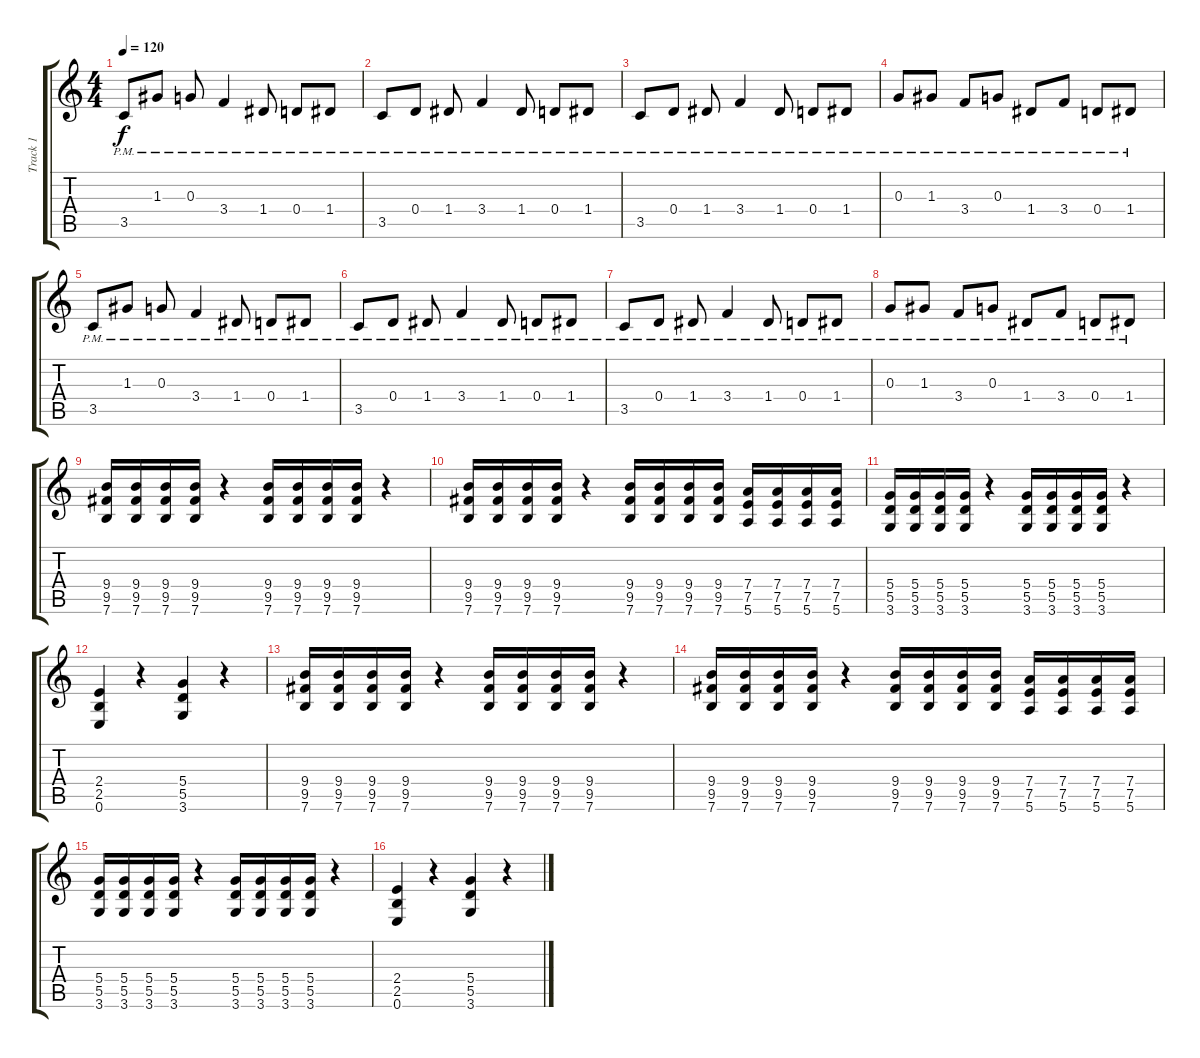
\track ("Track 1" "Track 1") {instrument overdrivenguitar}
\staff {score tabs}
\tuning (E4 B3 G3 D3 A2 E2) {hide}
\ts (4 4)
\tempo 120
\clef g2
\ks c
3.5{pm}.8{dy f instrument overdrivenguitar} 1.3{pm}.8 0.3{pm}.8 3.4{pm}.4 1.4{pm}.8 0.4{pm}.8 1.4{pm}.8 |
3.5{pm}.8 0.4{pm}.8 1.4{pm}.8 3.4{pm}.4 1.4{pm}.8 0.4{pm}.8 1.4{pm}.8 |
3.5{pm}.8 0.4{pm}.8 1.4{pm}.8 3.4{pm}.4 1.4{pm}.8 0.4{pm}.8 1.4{pm}.8 |
0.3{pm}.8 1.3{pm}.8 3.4{pm}.8 0.3{pm}.8 1.4{pm}.8 3.4{pm}.8 0.4{pm}.8 1.4{pm}.8 |
3.5{pm}.8{instrument overdrivenguitar} 1.3{pm}.8 0.3{pm}.8 3.4{pm}.4 1.4{pm}.8 0.4{pm}.8 1.4{pm}.8 |
3.5{pm}.8 0.4{pm}.8 1.4{pm}.8 3.4{pm}.4 1.4{pm}.8 0.4{pm}.8 1.4{pm}.8 |
3.5{pm}.8 0.4{pm}.8 1.4{pm}.8 3.4{pm}.4 1.4{pm}.8 0.4{pm}.8 1.4{pm}.8 |
0.3{pm}.8 1.3{pm}.8 3.4{pm}.8 0.3{pm}.8 1.4{pm}.8 3.4{pm}.8 0.4{pm}.8 1.4{pm}.8 |
(9.4 9.5 7.6).16 (9.4 9.5 7.6).16 (9.4 9.5 7.6).16 (9.4 9.5 7.6).16 r.4 (9.4 9.5 7.6).16 (9.4 9.5 7.6).16 (9.4 9.5 7.6).16 (9.4 9.5 7.6).16 r.4 |
(9.4 9.5 7.6).16 (9.4 9.5 7.6).16 (9.4 9.5 7.6).16 (9.4 9.5 7.6).16 r.4 (9.4 9.5 7.6).16 (9.4 9.5 7.6).16 (9.4 9.5 7.6).16 (9.4 9.5 7.6).16 (7.4 7.5 5.6).16 (7.4 7.5 5.6).16 (7.4 7.5 5.6).16 (7.4 7.5 5.6).16 |
(5.4 5.5 3.6).16 (5.4 5.5 3.6).16 (5.4 5.5 3.6).16 (5.4 5.5 3.6).16 r.4 (5.4 5.5 3.6).16 (5.4 5.5 3.6).16 (5.4 5.5 3.6).16 (5.4 5.5 3.6).16 r.4 |
(2.4 2.5 0.6).4 r.4 (5.4 5.5 3.6).4 r.4 |
(9.4 9.5 7.6).16 (9.4 9.5 7.6).16 (9.4 9.5 7.6).16 (9.4 9.5 7.6).16 r.4 (9.4 9.5 7.6).16 (9.4 9.5 7.6).16 (9.4 9.5 7.6).16 (9.4 9.5 7.6).16 r.4 |
(9.4 9.5 7.6).16 (9.4 9.5 7.6).16 (9.4 9.5 7.6).16 (9.4 9.5 7.6).16 r.4 (9.4 9.5 7.6).16 (9.4 9.5 7.6).16 (9.4 9.5 7.6).16 (9.4 9.5 7.6).16 (7.4 7.5 5.6).16 (7.4 7.5 5.6).16 (7.4 7.5 5.6).16 (7.4 7.5 5.6).16 |
(5.4 5.5 3.6).16 (5.4 5.5 3.6).16 (5.4 5.5 3.6).16 (5.4 5.5 3.6).16 r.4 (5.4 5.5 3.6).16 (5.4 5.5 3.6).16 (5.4 5.5 3.6).16 (5.4 5.5 3.6).16 r.4 |
(2.4 2.5 0.6).4 r.4 (5.4 5.5 3.6).4 r.4
